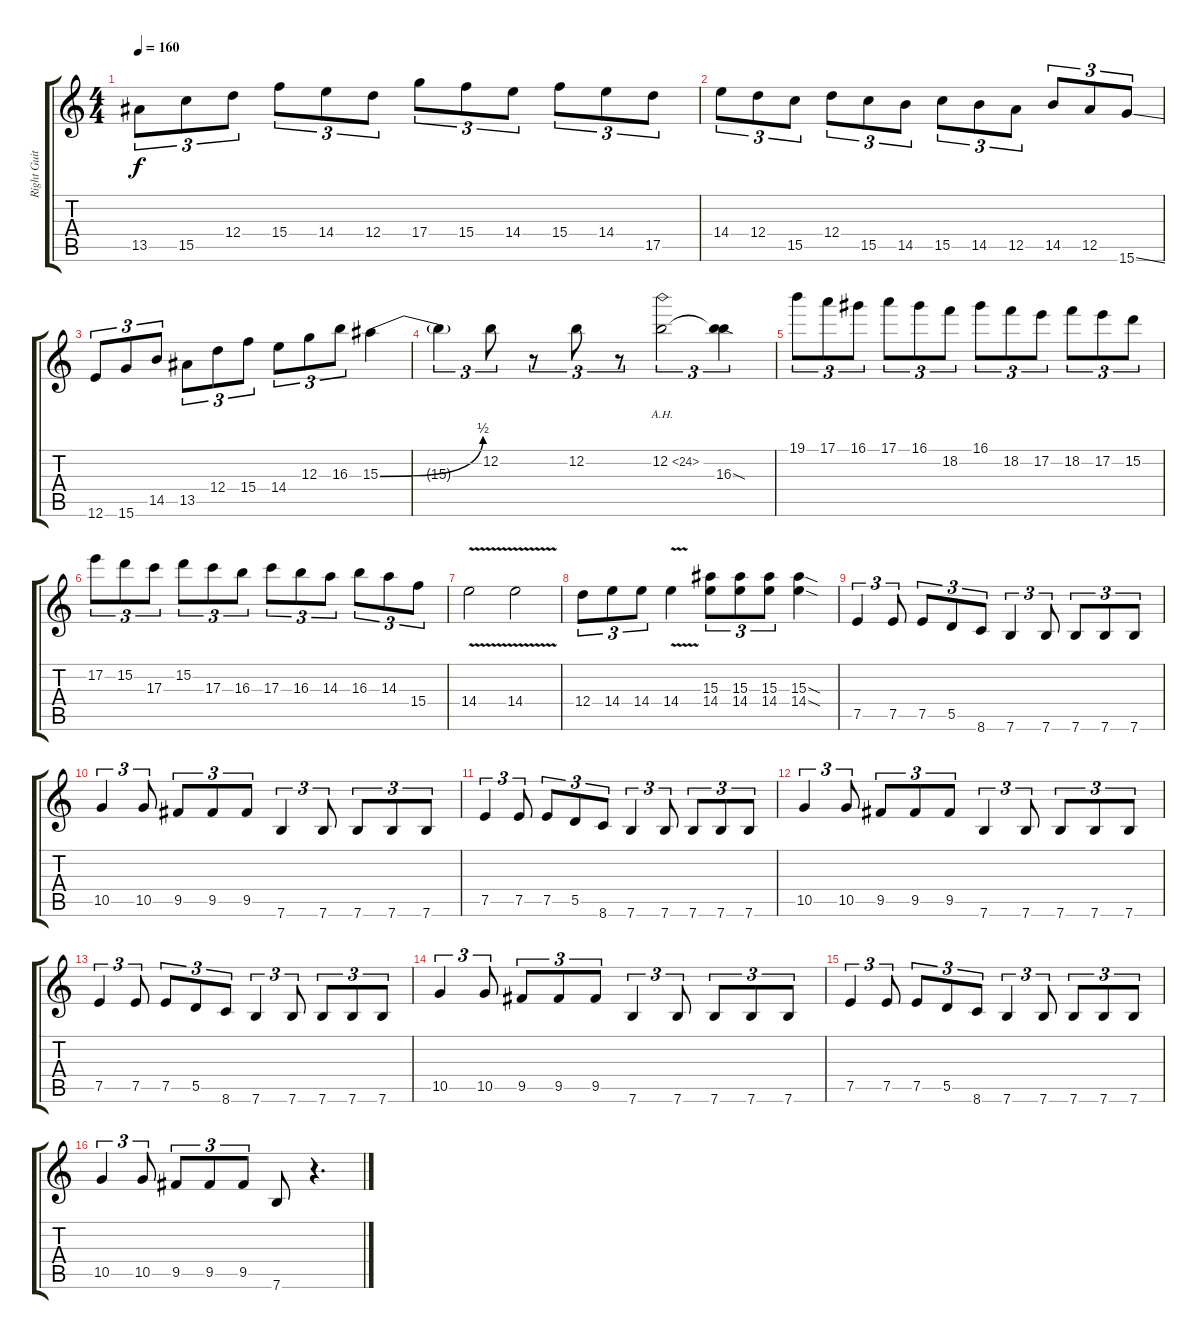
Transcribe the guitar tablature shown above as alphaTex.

\track ("Right Guitar" "Right Guit") {instrument overdrivenguitar}
\staff {score tabs}
\tuning (E4 B3 G3 D3 A2 E2) {hide}
\ts (4 4)
\tempo 160
\clef g2
\ks c
13.5.8{tu (3 2) dy f} 15.5.8{tu (3 2)} 12.4.8{tu (3 2)} 15.4.8{tu (3 2)} 14.4.8{tu (3 2)} 12.4.8{tu (3 2)} 17.4.8{tu (3 2)} 15.4.8{tu (3 2)} 14.4.8{tu (3 2)} 15.4.8{tu (3 2)} 14.4.8{tu (3 2)} 17.5.8{tu (3 2)} |
14.4.8{tu (3 2)} 12.4.8{tu (3 2)} 15.5.8{tu (3 2)} 12.4.8{tu (3 2)} 15.5.8{tu (3 2)} 14.5.8{tu (3 2)} 15.5.8{tu (3 2)} 14.5.8{tu (3 2)} 12.5.8{tu (3 2)} 14.5.8{tu (3 2)} 12.5.8{tu (3 2)} 15.6{ss}.8{tu (3 2)} |
12.6.8{tu (3 2)} 15.6.8{tu (3 2)} 14.5.8{tu (3 2)} 13.5.8{tu (3 2)} 12.4.8{tu (3 2)} 15.4.8{tu (3 2)} 14.4.8{tu (3 2)} 12.3.8{tu (3 2)} 16.3.8{tu (3 2)} 15.3{be (bend 0 0 60 2)}.4 |
15.3{t}.4{tu (3 2)} 12.2.8{tu (3 2)} r.8{tu (3 2)} 12.2.8{tu (3 2)} r.8{tu (3 2)} 12.2{ah 12}.2{tu (3 2)} (12.2{t} 16.3{sod}).4{tu (3 2)} |
19.1.8{tu (3 2)} 17.1.8{tu (3 2)} 16.1.8{tu (3 2)} 17.1.8{tu (3 2)} 16.1.8{tu (3 2)} 18.2.8{tu (3 2)} 16.1.8{tu (3 2)} 18.2.8{tu (3 2)} 17.2.8{tu (3 2)} 18.2.8{tu (3 2)} 17.2.8{tu (3 2)} 15.2.8{tu (3 2)} |
17.2.8{tu (3 2)} 15.2.8{tu (3 2)} 17.3.8{tu (3 2)} 15.2.8{tu (3 2)} 17.3.8{tu (3 2)} 16.3.8{tu (3 2)} 17.3.8{tu (3 2)} 16.3.8{tu (3 2)} 14.3.8{tu (3 2)} 16.3.8{tu (3 2)} 14.3.8{tu (3 2)} 15.4.8{tu (3 2)} |
14.4{v}.2 14.4{v}.2 |
12.4.8{tu (3 2)} 14.4.8{tu (3 2)} 14.4.8{tu (3 2)} 14.4{v}.4 (15.3 14.4).8{tu (3 2)} (15.3 14.4).8{tu (3 2)} (15.3 14.4).8{tu (3 2)} (15.3{sod} 14.4{sod}).4 |
7.5.4{tu (3 2) volume 13} 7.5.8{tu (3 2)} 7.5.8{tu (3 2)} 5.5.8{tu (3 2)} 8.6.8{tu (3 2)} 7.6.4{tu (3 2)} 7.6.8{tu (3 2)} 7.6.8{tu (3 2)} 7.6.8{tu (3 2)} 7.6.8{tu (3 2)} |
10.5.4{tu (3 2)} 10.5.8{tu (3 2)} 9.5.8{tu (3 2)} 9.5.8{tu (3 2)} 9.5.8{tu (3 2)} 7.6.4{tu (3 2)} 7.6.8{tu (3 2)} 7.6.8{tu (3 2)} 7.6.8{tu (3 2)} 7.6.8{tu (3 2)} |
7.5.4{tu (3 2)} 7.5.8{tu (3 2)} 7.5.8{tu (3 2)} 5.5.8{tu (3 2)} 8.6.8{tu (3 2)} 7.6.4{tu (3 2)} 7.6.8{tu (3 2)} 7.6.8{tu (3 2)} 7.6.8{tu (3 2)} 7.6.8{tu (3 2)} |
10.5.4{tu (3 2)} 10.5.8{tu (3 2)} 9.5.8{tu (3 2)} 9.5.8{tu (3 2)} 9.5.8{tu (3 2)} 7.6.4{tu (3 2)} 7.6.8{tu (3 2)} 7.6.8{tu (3 2)} 7.6.8{tu (3 2)} 7.6.8{tu (3 2)} |
7.5.4{tu (3 2)} 7.5.8{tu (3 2)} 7.5.8{tu (3 2)} 5.5.8{tu (3 2)} 8.6.8{tu (3 2)} 7.6.4{tu (3 2)} 7.6.8{tu (3 2)} 7.6.8{tu (3 2)} 7.6.8{tu (3 2)} 7.6.8{tu (3 2)} |
10.5.4{tu (3 2)} 10.5.8{tu (3 2)} 9.5.8{tu (3 2)} 9.5.8{tu (3 2)} 9.5.8{tu (3 2)} 7.6.4{tu (3 2)} 7.6.8{tu (3 2)} 7.6.8{tu (3 2)} 7.6.8{tu (3 2)} 7.6.8{tu (3 2)} |
7.5.4{tu (3 2)} 7.5.8{tu (3 2)} 7.5.8{tu (3 2)} 5.5.8{tu (3 2)} 8.6.8{tu (3 2)} 7.6.4{tu (3 2)} 7.6.8{tu (3 2)} 7.6.8{tu (3 2)} 7.6.8{tu (3 2)} 7.6.8{tu (3 2)} |
10.5.4{tu (3 2)} 10.5.8{tu (3 2)} 9.5.8{tu (3 2)} 9.5.8{tu (3 2)} 9.5.8{tu (3 2)} 7.6.8 r.4{d}
